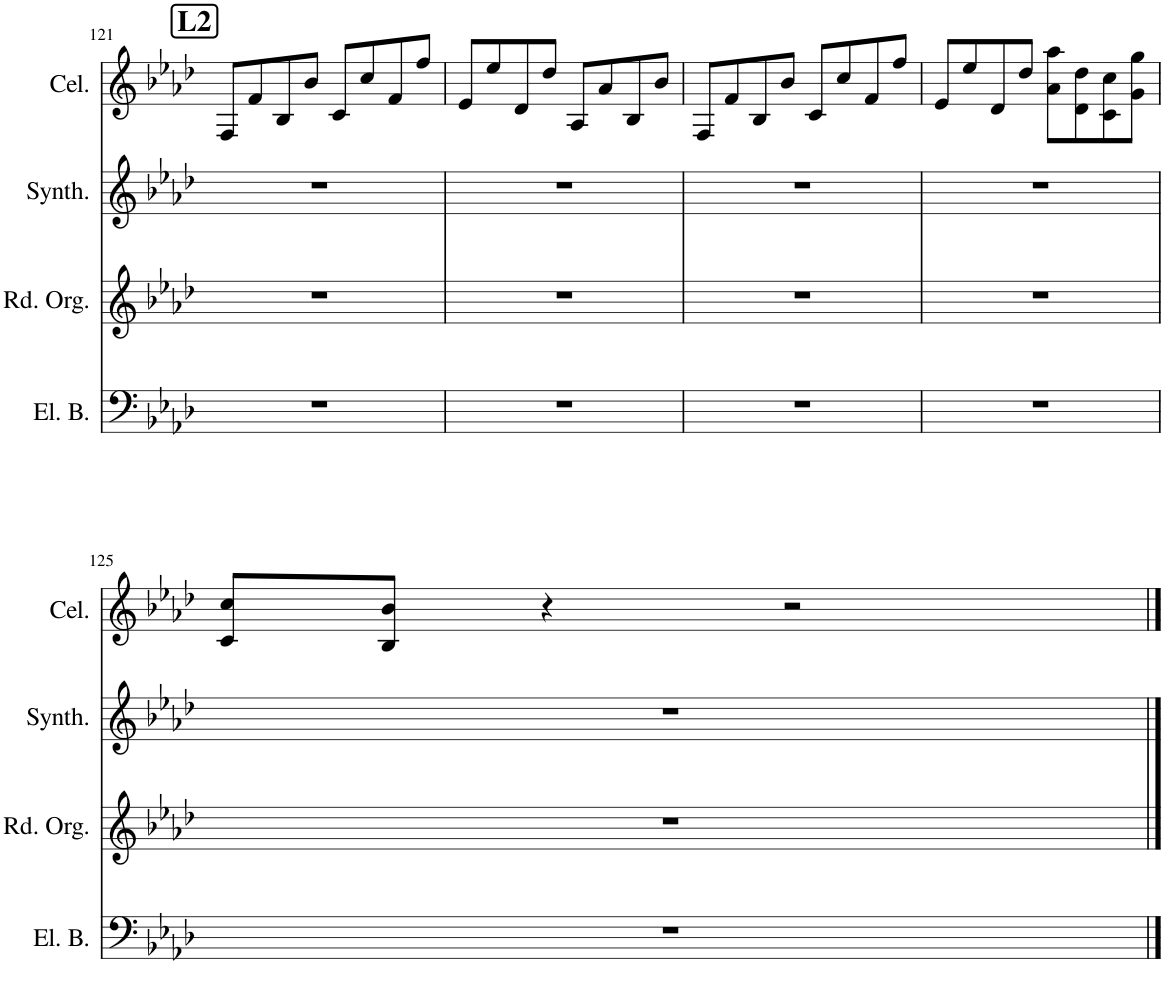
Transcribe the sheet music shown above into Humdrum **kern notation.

**kern	**kern	**kern	**kern
*part4	*part3	*part2	*part1
*staff4	*staff3	*staff2	*staff1
*I"Electric Bass	*I"Reed Organ	*I"Bowed Synthesizer	*I"Celesta
*I'El. B.	*I'Rd. Org.	*I'Synth.	*I'Cel.
!!LO:PB:g=z
*clefF4	*clefG2	*clefG2	*clefG2
*Trd7c12	*	*	*Trd-7c-12
*k[b-e-a-d-]	*k[b-e-a-d-]	*k[b-e-a-d-]	*k[b-e-a-d-]
*M4/4	*M4/4	*M4/4	*M4/4
!!LO:REH:place=s1:a:B:cj:fs=14:t=L2
=121	=121	=121	=121
1r	1r	1r	8F/L
.	.	.	8f/
.	.	.	8B-/
.	.	.	8b-/J
.	.	.	8c/L
.	.	.	8cc/
.	.	.	8f/
.	.	.	8ff/J
=122	=122	=122	=122
1r	1r	1r	8e-/L
.	.	.	8ee-/
.	.	.	8d-/
.	.	.	8dd-/J
.	.	.	8A-/L
.	.	.	8a-/
.	.	.	8B-/
.	.	.	8b-/J
=123	=123	=123	=123
1r	1r	1r	8F/L
.	.	.	8f/
.	.	.	8B-/
.	.	.	8b-/J
.	.	.	8c/L
.	.	.	8cc/
.	.	.	8f/
.	.	.	8ff/J
=124	=124	=124	=124
1r	1r	1r	8e-/L
.	.	.	8ee-/
.	.	.	8d-/
.	.	.	8dd-/J
.	.	.	8a-\ 8aa-\L
.	.	.	8d-\ 8dd-\
.	.	.	8c\ 8cc\
.	.	.	8g\ 8gg\J
!!LO:LB:g=z
=125	=125	=125	=125
1r	1r	1r	8c/ 8cc/L
.	.	.	8B-/ 8b-/J
.	.	.	4r
.	.	.	2r
==	==	==	==
*-	*-	*-	*-
